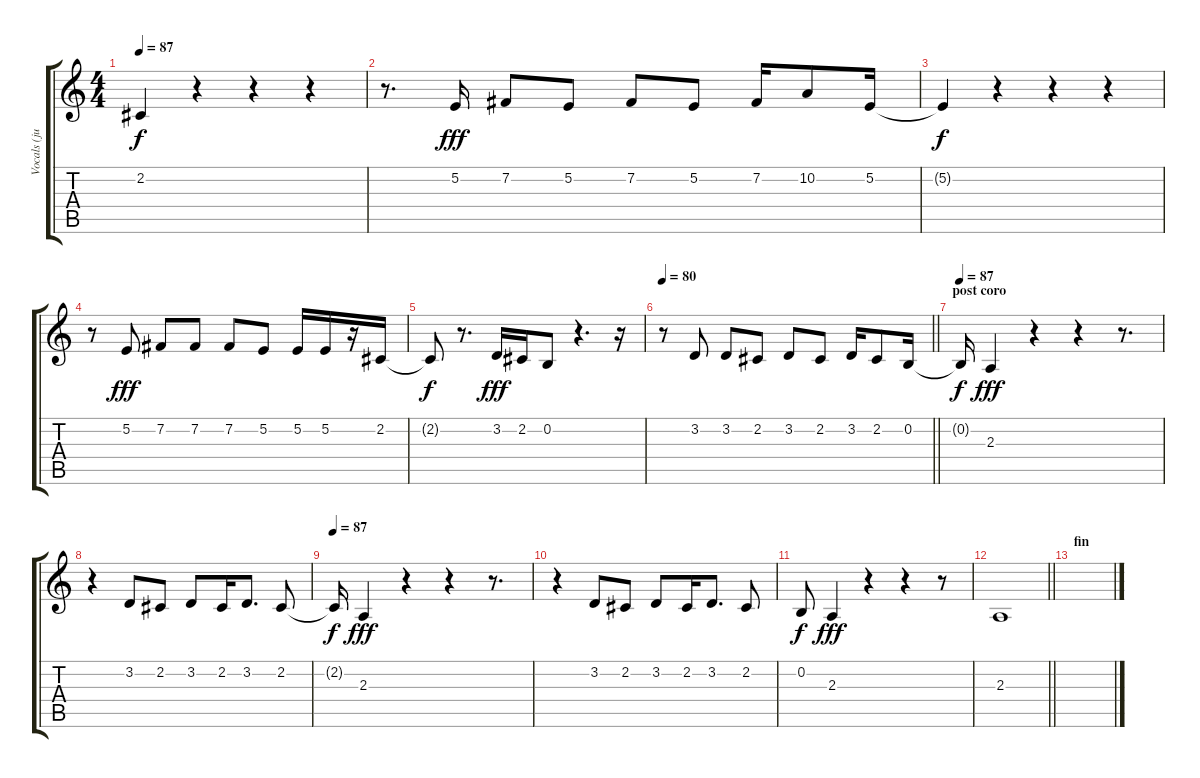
\track ("Vocals (just for guide) " "Vocals (ju") {instrument acousticgrandpiano}
\staff {score tabs}
\tuning (E4 B3 G3 D3 A2 E2) {hide}
\ts (4 4)
\tempo 87
\clef g2
\ks c
2.2{t}.4{dy f} r.4 r.4 r.4 |
r.8{d} 5.2.16{dy fff} 7.2.8 5.2.8 7.2.8 5.2.8 7.2.16 10.2.8 5.2.16 |
5.2{t}.4{dy f} r.4 r.4 r.4 |
r.8 5.2.8{dy fff} 7.2.8 7.2.8 7.2.8 5.2.8 5.2.16 5.2.16 r.16 2.2.16 |
2.2{t}.8{dy f} r.8{d} 3.2.16{dy fff} 2.2.16 0.2.8 r.4{d} r.16 |
\tempo 80
\barLineRight lightlight
r.8 3.2.8 3.2.8 2.2.8 3.2.8 2.2.8 3.2.16 2.2.8 0.2.16 |
\section ("" "post coro")
\tempo 87
0.2{t}.16{dy f} 2.3.4{dy fff} r.4 r.4 r.8{d} |
r.4 3.2.8 2.2.8 3.2.8 2.2.16 3.2.8{d} 2.2.8 |
\tempo 87
2.2{t}.16{dy f} 2.3.4{dy fff} r.4 r.4 r.8{d} |
r.4 3.2.8 2.2.8 3.2.8 2.2.16 3.2.8{d} 2.2.8 |
0.2.8{dy f} 2.3.4{dy fff} r.4 r.4 r.8 |
\barLineRight lightlight
2.3.1 |
\section ("" "fin")
